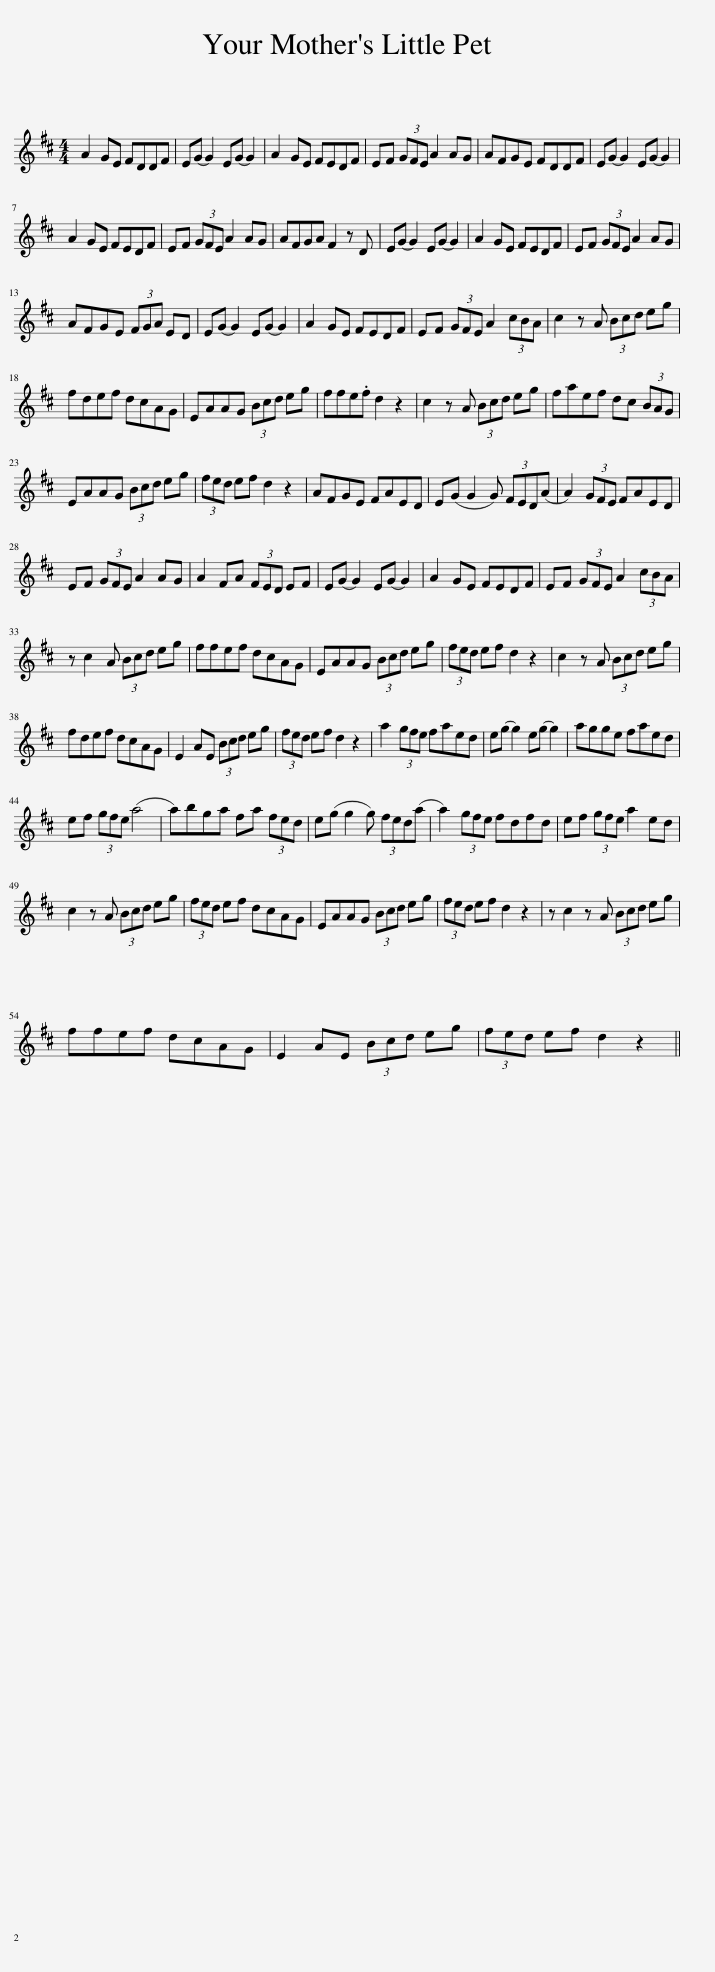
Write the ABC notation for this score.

X:1
L:1/8
M:4/4
I:linebreak $
K:D
V:1 treble
V:1
 A2 GE FDDF | E(G G2) E(G G2) | A2 GE FEDF | EF (3GFE A2 AG | AFGE FDDF | %5
 E(G G2) E(G G2) |$ A2 GE FEDF | EF (3GFE A2 AG | AFGA F2 z D | E(G G2) E(G G2) | %10
 A2 GE FEDF | EF (3GFE A2 AG |$ AFGE (3FGA ED | E(G G2) E(G G2) | A2 GE FEDF | %15
 EF (3GFE A2 (3cBA | c2 z A (3Bcd eg |$ fdef dcAG | EAAG (3Bcd eg | ffe.f d2 z2 | %20
 c2 z A (3Bcd eg | faef dc (3BAG |$ EAAG (3Bcd eg | (3fed ef d2 z2 | AFGE FAED | %25
 E(G G2 G) (3FED(A | A2) (3GFE FAED |$ EF (3GFE A2 AG | A2 FA (3FED EF | E(G G2) E(G G2) | %30
 A2 GE FEDF | EF (3GFE A2 (3cBA |$ z c2 A (3Bcd eg | ffef dcAG | EAAG (3Bcd eg | %35
 (3fed ef d2 z2 | c2 z A (3Bcd eg |$ fdef dcAG | E2 AE (3Bcd eg | (3fed ef d2 z2 | %40
 a2 (3gfe faed | e(g g2) e(g g2) | agge faed |$ ef (3gfe (a4 | a)bga fa (3fed | %45
 e(g g2 g) (3fed(a | a2) (3gfe fdfd | ef (3gfe a2 ed |$ c2 z A (3Bcd eg | (3fed ef dcAG | %50
 EAAG (3Bcd eg | (3fed ef d2 z2 | z c2 z A (3Bcd eg |$ ffef dcAG | E2 AE (3Bcd eg | %55
 (3fed ef d2 z2 || %56
